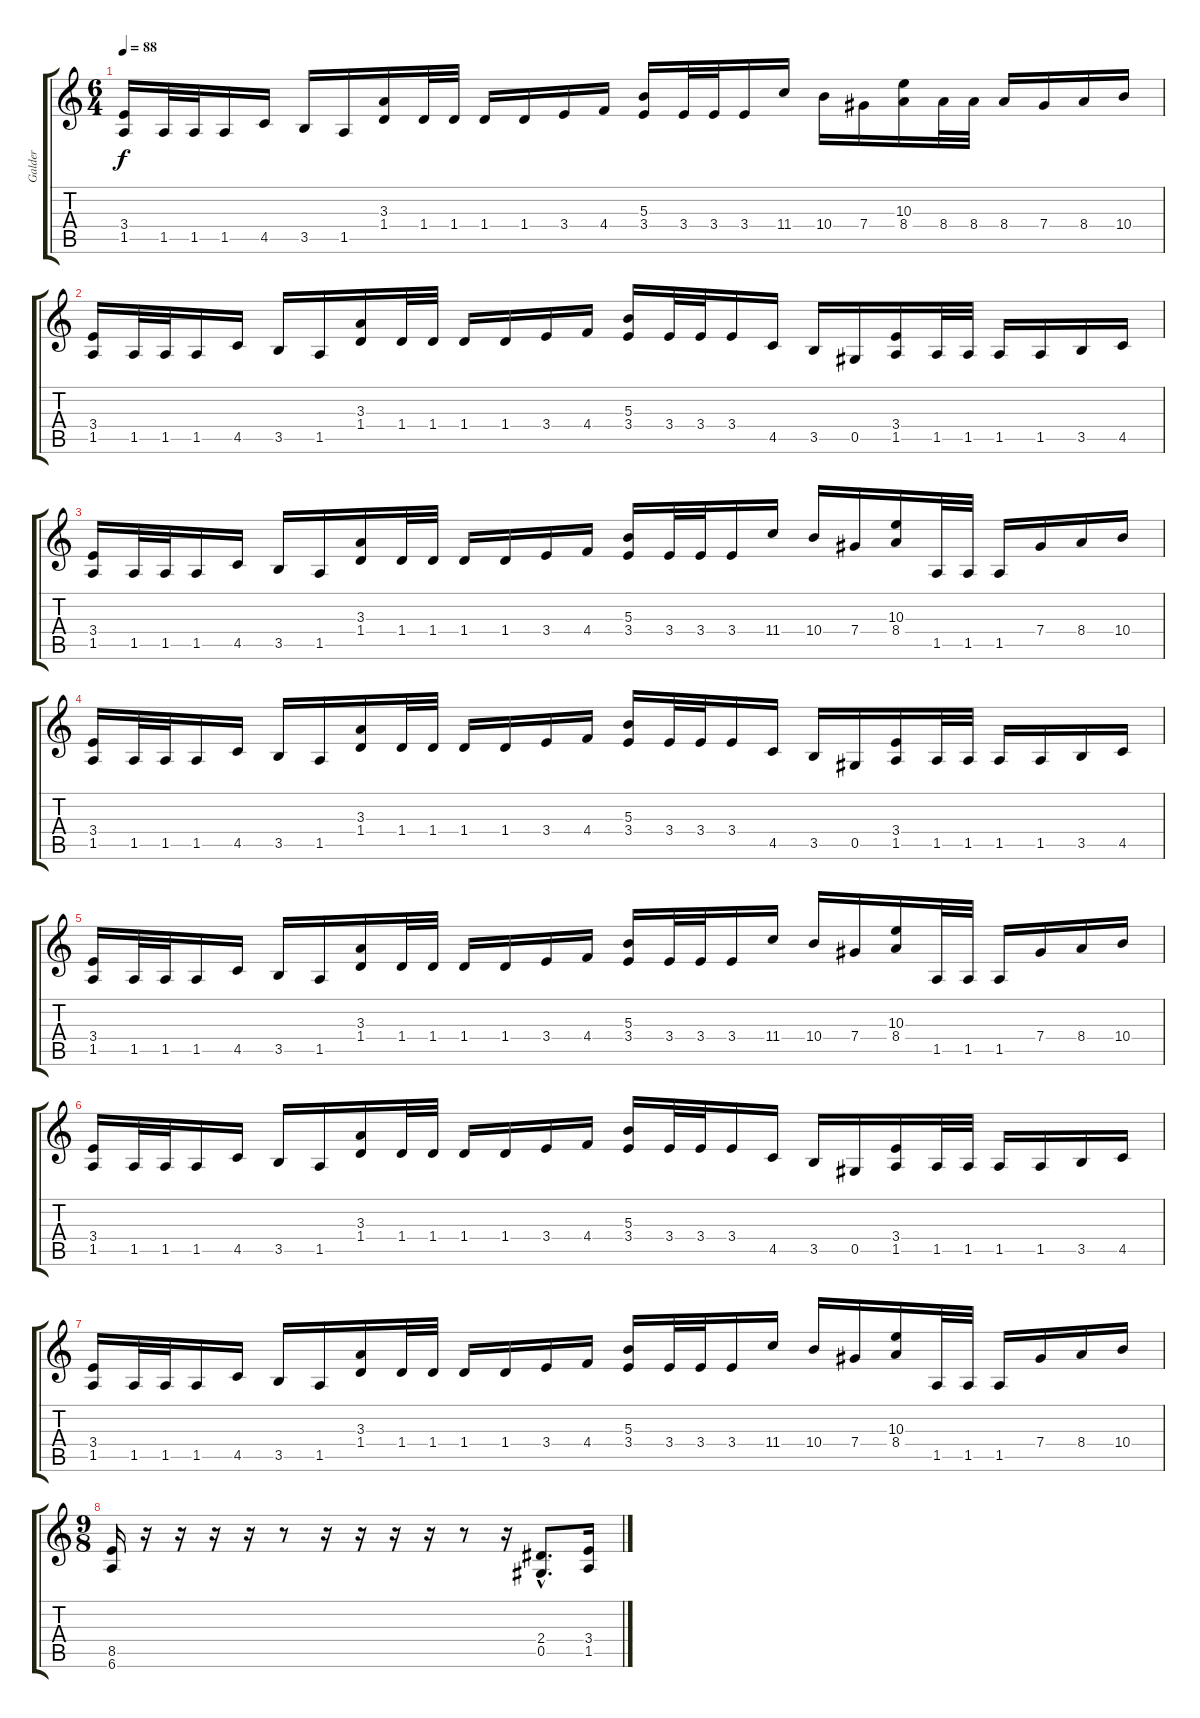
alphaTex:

\track ("Galder" "Galder") {instrument distortionguitar}
\staff {score tabs}
\tuning (Eb4 Bb3 Gb3 Db3 Ab2 Eb2) {hide}
\ts (6 4)
\tempo 88
\clef g2
\ks c
(3.4 1.5).16{dy f} 1.5.32 1.5.32 1.5.16 4.5.16 3.5.16 1.5.16 (3.3 1.4).16 1.4.32 1.4.32 1.4.16 1.4.16 3.4.16 4.4.16 (5.3 3.4).16 3.4.32 3.4.32 3.4.16 11.4.16 10.4.16 7.4.16 (10.3 8.4).16 8.4.32 8.4.32 8.4.16 7.4.16 8.4.16 10.4.16 |
(3.4 1.5).16 1.5.32 1.5.32 1.5.16 4.5.16 3.5.16 1.5.16 (3.3 1.4).16 1.4.32 1.4.32 1.4.16 1.4.16 3.4.16 4.4.16 (5.3 3.4).16 3.4.32 3.4.32 3.4.16 4.5.16 3.5.16 0.5.16 (3.4 1.5).16 1.5.32 1.5.32 1.5.16 1.5.16 3.5.16 4.5.16 |
(3.4 1.5).16 1.5.32 1.5.32 1.5.16 4.5.16 3.5.16 1.5.16 (3.3 1.4).16 1.4.32 1.4.32 1.4.16 1.4.16 3.4.16 4.4.16 (5.3 3.4).16 3.4.32 3.4.32 3.4.16 11.4.16 10.4.16 7.4.16 (10.3 8.4).16 1.5.32 1.5.32 1.5.16 7.4.16 8.4.16 10.4.16 |
(3.4 1.5).16 1.5.32 1.5.32 1.5.16 4.5.16 3.5.16 1.5.16 (3.3 1.4).16 1.4.32 1.4.32 1.4.16 1.4.16 3.4.16 4.4.16 (5.3 3.4).16 3.4.32 3.4.32 3.4.16 4.5.16 3.5.16 0.5.16 (3.4 1.5).16 1.5.32 1.5.32 1.5.16 1.5.16 3.5.16 4.5.16 |
(3.4 1.5).16 1.5.32 1.5.32 1.5.16 4.5.16 3.5.16 1.5.16 (3.3 1.4).16 1.4.32 1.4.32 1.4.16 1.4.16 3.4.16 4.4.16 (5.3 3.4).16 3.4.32 3.4.32 3.4.16 11.4.16 10.4.16 7.4.16 (10.3 8.4).16 1.5.32 1.5.32 1.5.16 7.4.16 8.4.16 10.4.16 |
(3.4 1.5).16 1.5.32 1.5.32 1.5.16 4.5.16 3.5.16 1.5.16 (3.3 1.4).16 1.4.32 1.4.32 1.4.16 1.4.16 3.4.16 4.4.16 (5.3 3.4).16 3.4.32 3.4.32 3.4.16 4.5.16 3.5.16 0.5.16 (3.4 1.5).16 1.5.32 1.5.32 1.5.16 1.5.16 3.5.16 4.5.16 |
(3.4 1.5).16 1.5.32 1.5.32 1.5.16 4.5.16 3.5.16 1.5.16 (3.3 1.4).16 1.4.32 1.4.32 1.4.16 1.4.16 3.4.16 4.4.16 (5.3 3.4).16 3.4.32 3.4.32 3.4.16 11.4.16 10.4.16 7.4.16 (10.3 8.4).16 1.5.32 1.5.32 1.5.16 7.4.16 8.4.16 10.4.16 |
\ts (9 8)
(8.5 6.6).16 r.16 r.16 r.16 r.16 r.8 r.16 r.16 r.16 r.16 r.8 r.16 (2.4{hac} 0.5{hac}).8{d} (3.4 1.5).16
